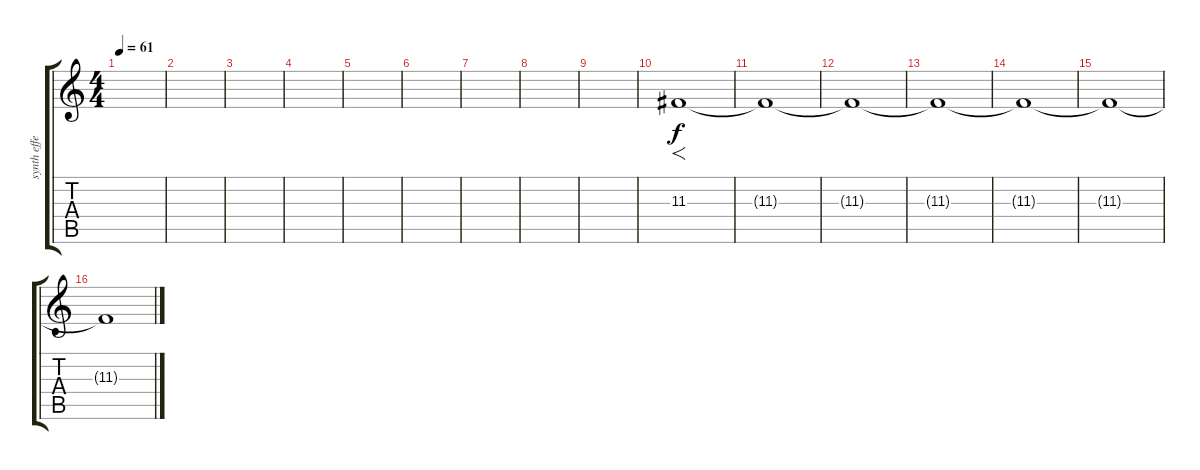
\track ("synth effect 1" "synth effe") {instrument fx2soundtrack}
\staff {score tabs}
\tuning (E4 B3 G3 D3 A2 E2) {hide}
\ts (4 4)
\tempo 61
\clef g2
\ks c
|
|
|
|
|
|
|
|
|
11.3.1{f volume 12} |
11.3{t}.1 |
11.3{t}.1 |
11.3{t}.1 |
11.3{t}.1 |
11.3{t}.1 |
11.3{t}.1
